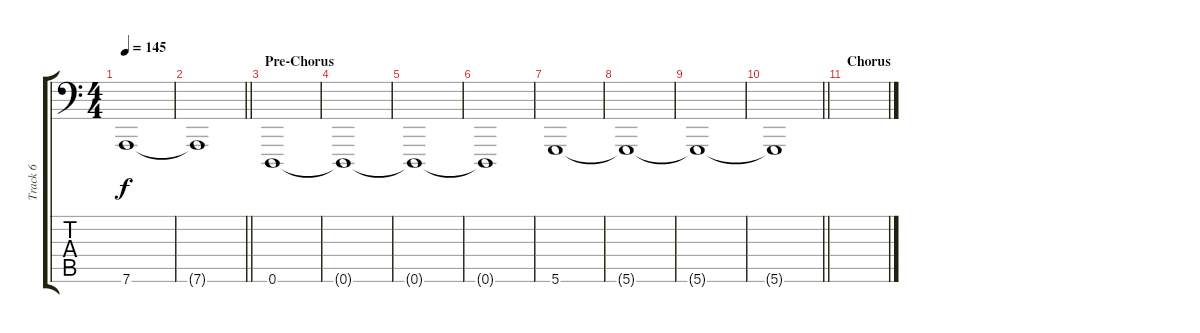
\track ("Track 6" "Track 6") {instrument lead1square}
\staff {score tabs}
\tuning (E4 B3 G3 D2 A2 D1) {hide}
\ts (4 4)
\tempo 145
\clef f4
\ks c
7.6{t}.1{dy f} |
\barLineRight lightlight
7.6{t}.1 |
\section ("" "Pre-Chorus")
0.6.1 |
0.6{t}.1 |
0.6{t}.1 |
0.6{t}.1 |
5.6.1 |
5.6{t}.1 |
5.6{t}.1 |
\barLineRight lightlight
5.6{t}.1 |
\section ("" "Chorus")
